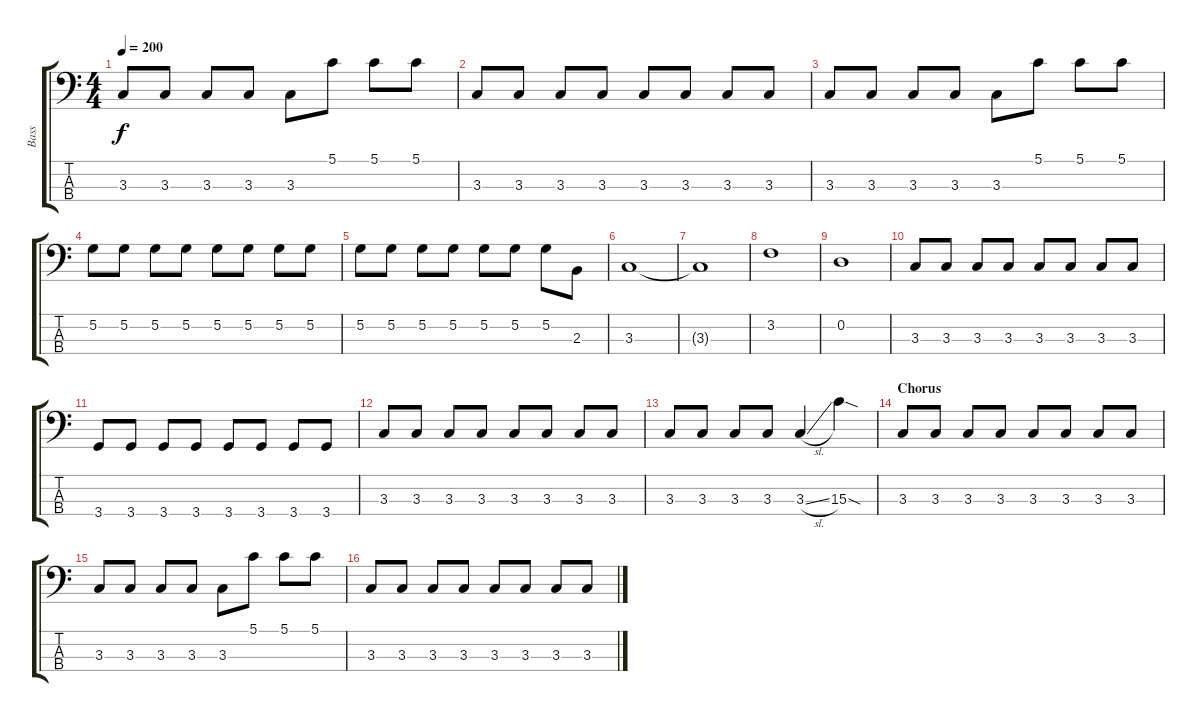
\track ("Bass" "Bass") {instrument electricbassfinger}
\staff {score tabs}
\tuning (G2 D2 A1 E1) {hide}
\ts (4 4)
\tempo 200
\clef f4
\ks c
3.3.8{dy f} 3.3.8 3.3.8 3.3.8 3.3.8 5.1.8 5.1.8 5.1.8 |
3.3.8 3.3.8 3.3.8 3.3.8 3.3.8 3.3.8 3.3.8 3.3.8 |
3.3.8 3.3.8 3.3.8 3.3.8 3.3.8 5.1.8 5.1.8 5.1.8 |
5.2.8 5.2.8 5.2.8 5.2.8 5.2.8 5.2.8 5.2.8 5.2.8 |
5.2.8 5.2.8 5.2.8 5.2.8 5.2.8 5.2.8 5.2.8 2.3.8 |
3.3.1 |
3.3{t}.1 |
3.2.1 |
0.2.1 |
3.3.8 3.3.8 3.3.8 3.3.8 3.3.8 3.3.8 3.3.8 3.3.8 |
3.4.8 3.4.8 3.4.8 3.4.8 3.4.8 3.4.8 3.4.8 3.4.8 |
3.3.8 3.3.8 3.3.8 3.3.8 3.3.8 3.3.8 3.3.8 3.3.8 |
3.3.8 3.3.8 3.3.8 3.3.8 3.3{sl}.4 15.3{sod}.4 |
\section ("" "Chorus")
3.3.8 3.3.8 3.3.8 3.3.8 3.3.8 3.3.8 3.3.8 3.3.8 |
3.3.8 3.3.8 3.3.8 3.3.8 3.3.8 5.1.8 5.1.8 5.1.8 |
3.3.8 3.3.8 3.3.8 3.3.8 3.3.8 3.3.8 3.3.8 3.3.8
